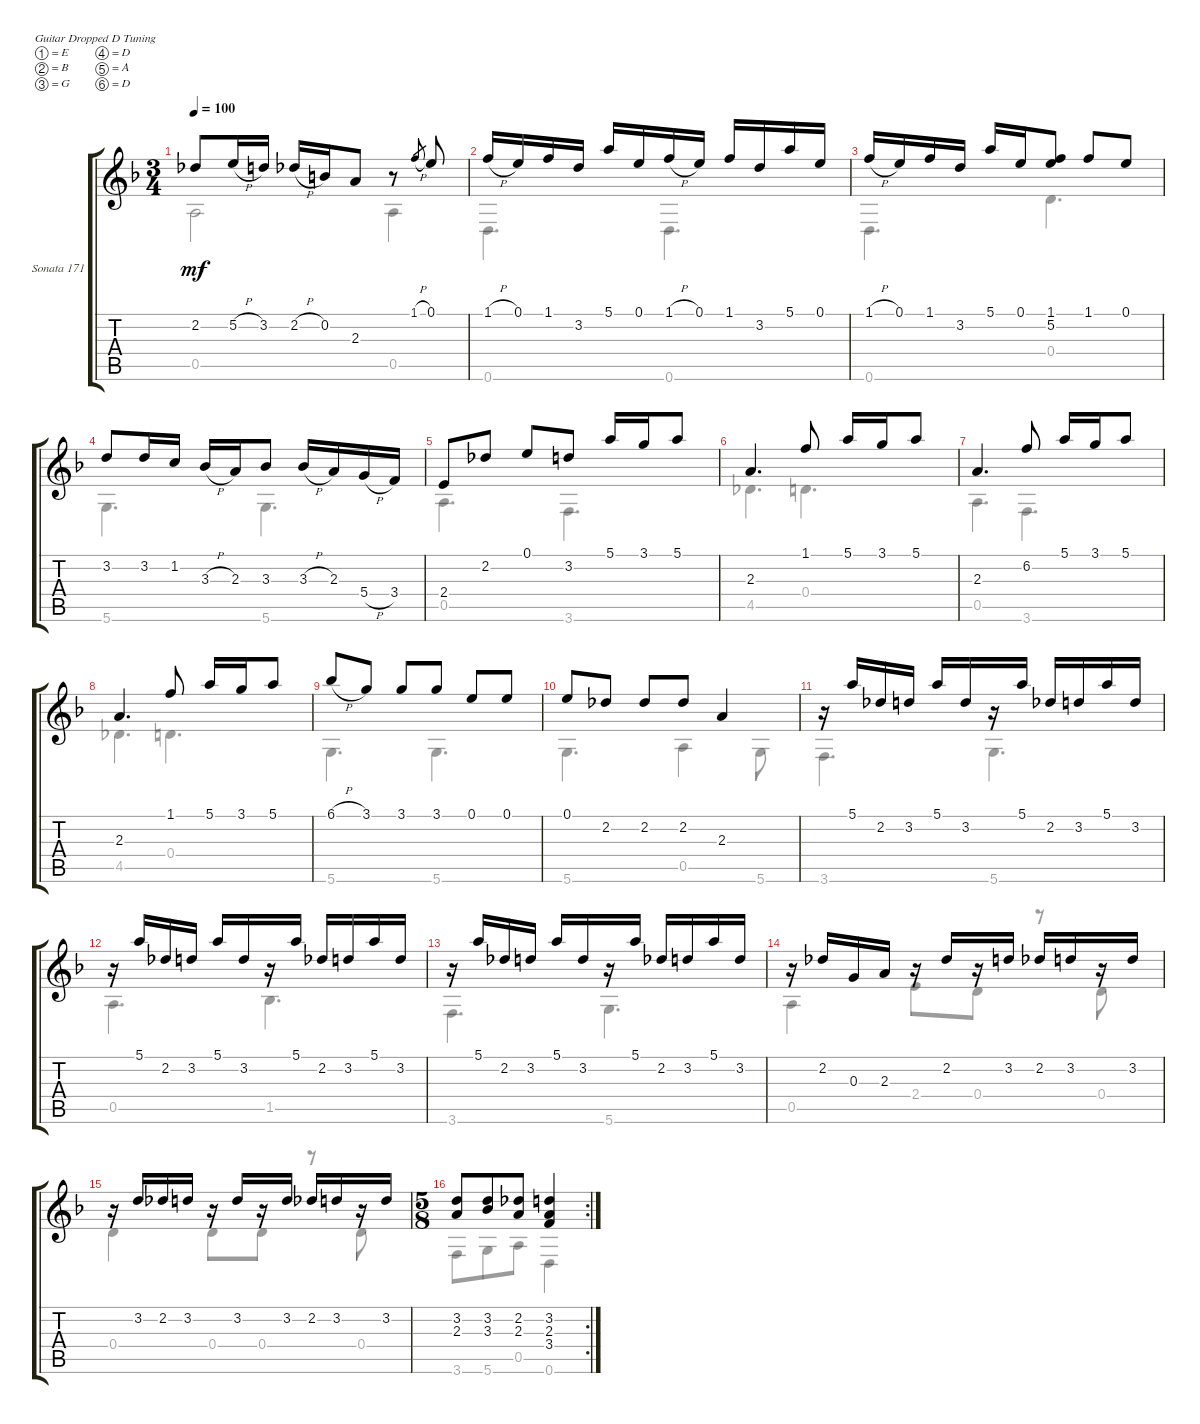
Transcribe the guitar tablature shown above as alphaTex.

\bracketExtendMode groupsimilarinstruments
\firstSystemTrackNameOrientation horizontal
\otherSystemsTrackNameOrientation horizontal
\track ("Sonata 1719 In Dm - 6. Gigue" "Sonata 171") {instrument acousticguitarnylon}
\staff {score tabs}
\tuning (E4 B3 G3 D3 A2 D2)
\voice
\ts (3 4)
\tempo 100
\clef g2
\ks dminor
2.2.8{dy mf} 5.2{h}.16 3.2.16 2.2{h}.16 0.2.16 2.3.8 r.8 1.1{h}.8{gr} 0.1.8 |
1.1{h}.16 0.1.16 1.1.16 3.2.16 5.1.16 0.1.16 1.1{h}.16 0.1.16 1.1.16 3.2.16 5.1.16 0.1.16 |
1.1{h}.16 0.1.16 1.1.16 3.2.16 5.1.16 0.1.16 (1.1 5.2).8 1.1.8 0.1.8 |
3.2.8 3.2.16 1.2.16 3.3{h}.16 2.3.16 3.3.8 3.3{h}.16 2.3.16 5.4{h}.16 3.4.16 |
2.4.8 2.2.8 0.1.8 3.2.8 5.1.16 3.1.16 5.1.8 |
2.3.4{d} 1.1.8 5.1.16 3.1.16 5.1.8 |
2.3.4{d} 6.2.8 5.1.16 3.1.16 5.1.8 |
2.3.4{d} 1.1.8 5.1.16 3.1.16 5.1.8 |
6.1{h}.8 3.1.8 3.1.8 3.1.8 0.1.8 0.1.8 |
0.1.8 2.2.8 2.2.8 2.2.8 2.3.4 |
r.16 5.1.16 2.2.16 3.2.16 5.1.16 3.2.16 r.16 5.1.16 2.2.16 3.2.16 5.1.16 3.2.16 |
r.16 5.1.16 2.2.16 3.2.16 5.1.16 3.2.16 r.16 5.1.16 2.2.16 3.2.16 5.1.16 3.2.16 |
r.16 5.1.16 2.2.16 3.2.16 5.1.16 3.2.16 r.16 5.1.16 2.2.16 3.2.16 5.1.16 3.2.16 |
r.16 2.2.16 0.3.16 2.3.16 r.16 2.2.16 r.16 3.2.16 2.2.16 3.2.16 r.16 3.2.16 |
r.16 3.2.16 2.2.16 3.2.16 r.16 3.2.16 r.16 3.2.16 2.2.16 3.2.16 r.16 3.2.16 |
\rc 2
\ts (5 8)
(3.2 2.3).8 (3.2 3.3).8 (2.2 2.3).8 (3.2 2.3 3.4).4
\voice
\clef g2
\ottava regular
\simile none
\ks dminor
0.5.2{dy mf} 0.5.4 |
0.6.4{d} 0.6.4{d} |
0.6.4{d} 0.4.4{d} |
5.6.4{d} 5.6.4{d} |
0.5.4{d} 3.6.4{d} |
4.5.4{d} 0.4.4{d} |
0.5.4{d} 3.6.4{d} |
4.5.4{d} 0.4.4{d} |
5.6.4{d} 5.6.4{d} |
5.6.4{d} 0.5.4 5.6.8 |
3.6.4{d} 5.6.4{d} |
0.5.4{d} 1.5.4{d} |
3.6.4{d} 5.6.4{d} |
0.5.4 2.4.8 0.4.8 r.8 0.4.8 |
0.4.4 0.4.8 0.4.8 r.8 0.4.8 |
3.6.8 5.6.8 0.5.8 0.6.4
